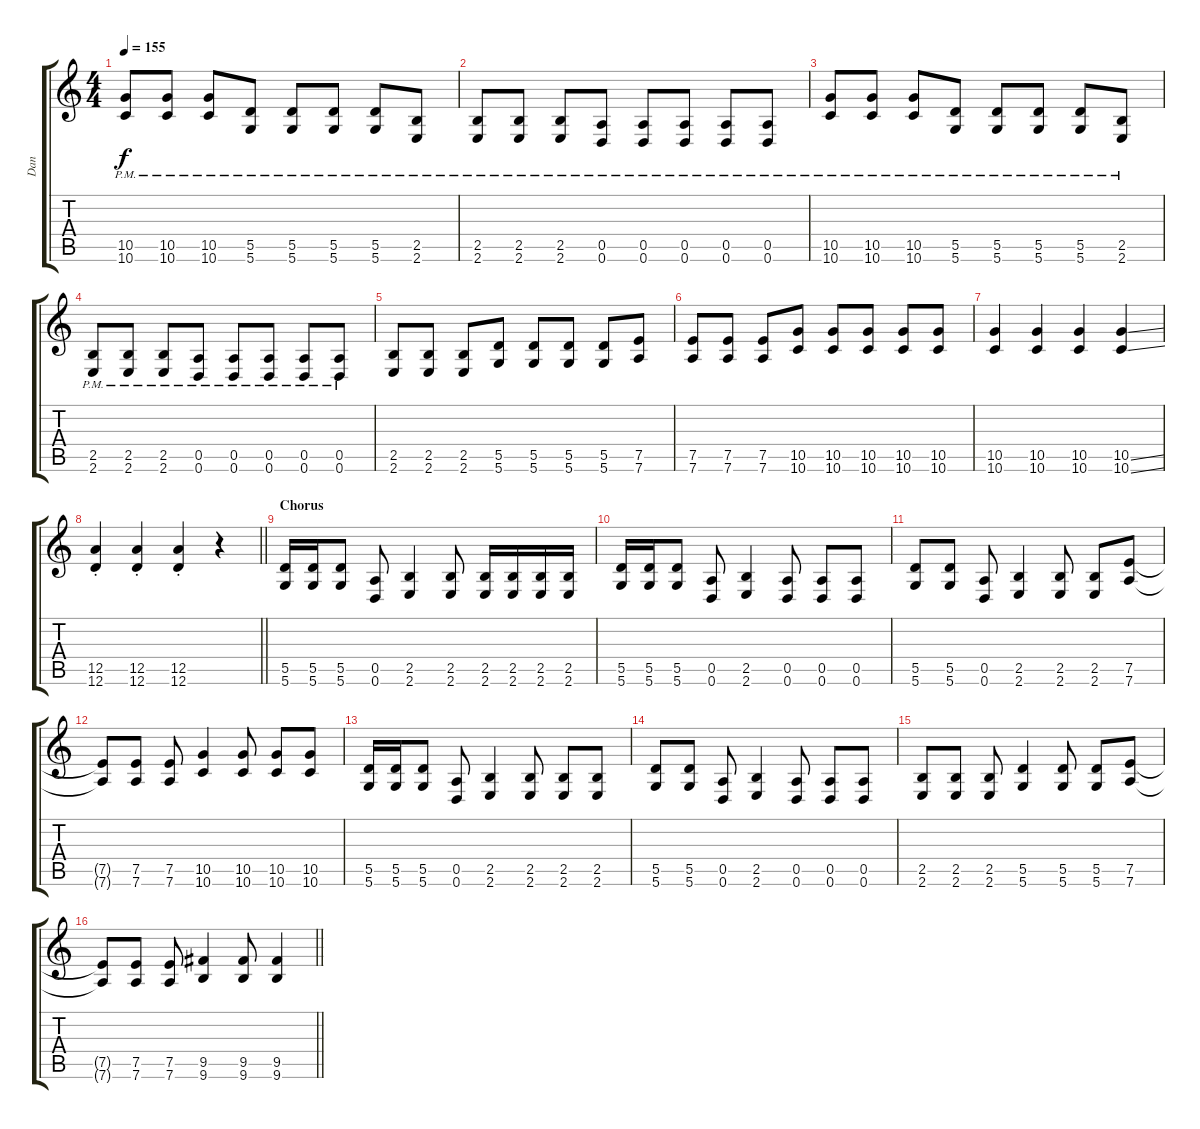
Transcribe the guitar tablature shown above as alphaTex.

\track ("Dan" "Dan") {instrument overdrivenguitar}
\staff {score tabs}
\tuning (E4 B3 G3 D3 A2 D2) {hide}
\ts (4 4)
\tempo 155
\clef g2
\ks c
(10.5{pm} 10.6{pm}).8{dy f} (10.5{pm} 10.6{pm}).8 (10.5{pm} 10.6{pm}).8 (5.5{pm} 5.6{pm}).8 (5.5{pm} 5.6{pm}).8 (5.5{pm} 5.6{pm}).8 (5.5{pm} 5.6{pm}).8 (2.5{pm} 2.6{pm}).8 |
(2.5{pm} 2.6{pm}).8 (2.5{pm} 2.6{pm}).8 (2.5{pm} 2.6{pm}).8 (0.5{pm} 0.6{pm}).8 (0.5{pm} 0.6{pm}).8 (0.5{pm} 0.6{pm}).8 (0.5{pm} 0.6{pm}).8 (0.5{pm} 0.6{pm}).8 |
(10.5{pm} 10.6{pm}).8 (10.5{pm} 10.6{pm}).8 (10.5{pm} 10.6{pm}).8 (5.5{pm} 5.6{pm}).8 (5.5{pm} 5.6{pm}).8 (5.5{pm} 5.6{pm}).8 (5.5{pm} 5.6{pm}).8 (2.5{pm} 2.6{pm}).8 |
(2.5{pm} 2.6{pm}).8 (2.5{pm} 2.6{pm}).8 (2.5{pm} 2.6{pm}).8 (0.5{pm} 0.6{pm}).8 (0.5{pm} 0.6{pm}).8 (0.5{pm} 0.6{pm}).8 (0.5{pm} 0.6{pm}).8 (0.5{pm} 0.6{pm}).8{volume 11} |
(2.5 2.6).8{volume 14} (2.5 2.6).8 (2.5 2.6).8 (5.5 5.6).8 (5.5 5.6).8 (5.5 5.6).8 (5.5 5.6).8 (7.5 7.6).8 |
(7.5 7.6).8 (7.5 7.6).8 (7.5 7.6).8 (10.5 10.6).8 (10.5 10.6).8 (10.5 10.6).8 (10.5 10.6).8 (10.5 10.6).8 |
(10.5 10.6).4 (10.5 10.6).4 (10.5 10.6).4 (10.5{ss} 10.6{ss}).4 |
\barLineRight lightlight
(12.5{st} 12.6{st}).4 (12.5{st} 12.6{st}).4 (12.5{st} 12.6{st}).4 r.4{volume 13} |
\section ("" "Chorus")
(5.5 5.6).16 (5.5 5.6).16 (5.5 5.6).8 (0.5 0.6).8 (2.5 2.6).4 (2.5 2.6).8 (2.5 2.6).16 (2.5 2.6).16 (2.5 2.6).16 (2.5 2.6).16 |
(5.5 5.6).16 (5.5 5.6).16 (5.5 5.6).8 (0.5 0.6).8 (2.5 2.6).4 (0.5 0.6).8 (0.5 0.6).8 (0.5 0.6).8 |
(5.5 5.6).8 (5.5 5.6).8 (0.5 0.6).8 (2.5 2.6).4 (2.5 2.6).8 (2.5 2.6).8 (7.5 7.6).8 |
(7.5{t} 7.6{t}).8 (7.5 7.6).8 (7.5 7.6).8 (10.5 10.6).4 (10.5 10.6).8 (10.5 10.6).8 (10.5 10.6).8 |
(5.5 5.6).16 (5.5 5.6).16 (5.5 5.6).8 (0.5 0.6).8 (2.5 2.6).4 (2.5 2.6).8 (2.5 2.6).8 (2.5 2.6).8 |
(5.5 5.6).8 (5.5 5.6).8 (0.5 0.6).8 (2.5 2.6).4 (0.5 0.6).8 (0.5 0.6).8 (0.5 0.6).8 |
(2.5 2.6).8 (2.5 2.6).8 (2.5 2.6).8 (5.5 5.6).4 (5.5 5.6).8 (5.5 5.6).8 (7.5 7.6).8 |
\barLineRight lightlight
(7.5{t} 7.6{t}).8 (7.5 7.6).8 (7.5 7.6).8 (9.5 9.6).4 (9.5 9.6).8 (9.5{ss} 9.6{ss}).4
